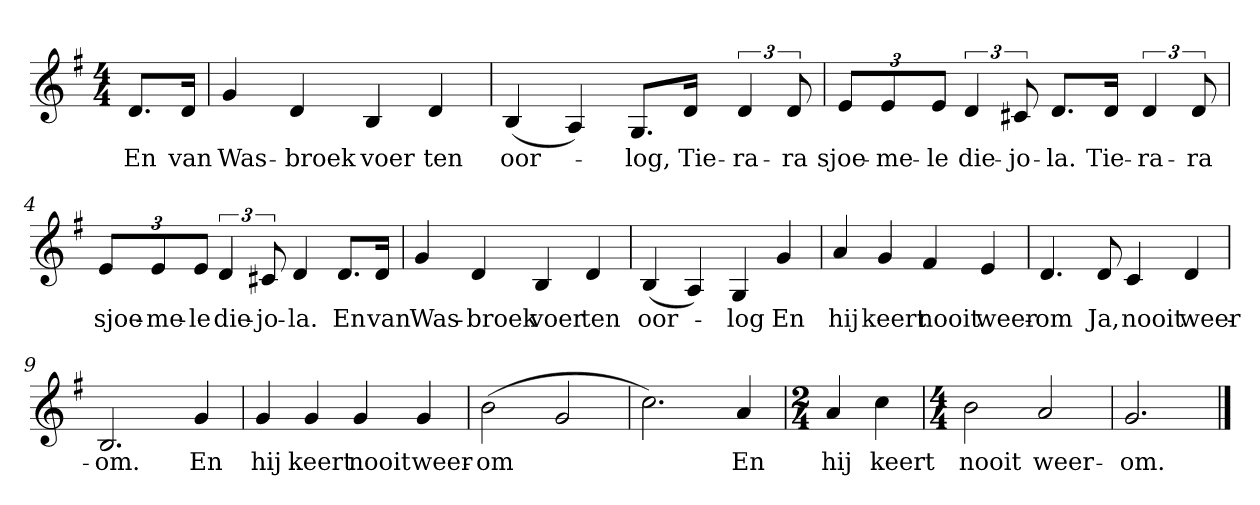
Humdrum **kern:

**kern	**text
*part1	*part1
*staff1	*staff1
*clefG2	*
*k[f#]	*
*G:	*
*M4/4	*
*MM120	*
=	=
8.d/L	En
16d/Jk	van
=1	=1
4g	Was-
4d	-broek
4B	voer
4d	ten
=2	=2
(4B	oor-
4A)	.
8.G/L	-log,
16d/Jk	Tie-
6d	-ra-
12d	-ra
=3	=3
12e/L	sjoe-
12e/	-me-
12e/J	-le
6d	die-
12c#X	-jo-
8.d/L	-la.
16d/Jk	Tie-
6d	-ra-
12d	-ra
=4	=4
12e/L	sjoe-
12e/	-me-
12e/J	-le
6d	die-
12c#X	-jo-
4d	-la.
8.d/L	En
16d/Jk	van
=5	=5
4g	Was-
4d	-broek
4B	voer
4d	ten
=6	=6
(4B	oor-
4A)	.
4G	-log
4g	En
=7	=7
4a	hij
4g	keert
4f#	nooit
4e	weer-
=8	=8
4.d	-om
8d	Ja,
4c	nooit
4d	weer-
=9	=9
2.B	-om.
4g	En
=10	=10
4g	hij
4g	keert
4g	nooit
4g	weer-
=11	=11
(2b	-om
2g	.
=12	=12
2.cc)	.
4a	En
=13	=13
*M2/4	*
4a	hij
4cc	keert
=14	=14
*M4/4	*
2b	nooit
2a	weer-
=15	=15
2.g	-om.
==	==
*-	*-
